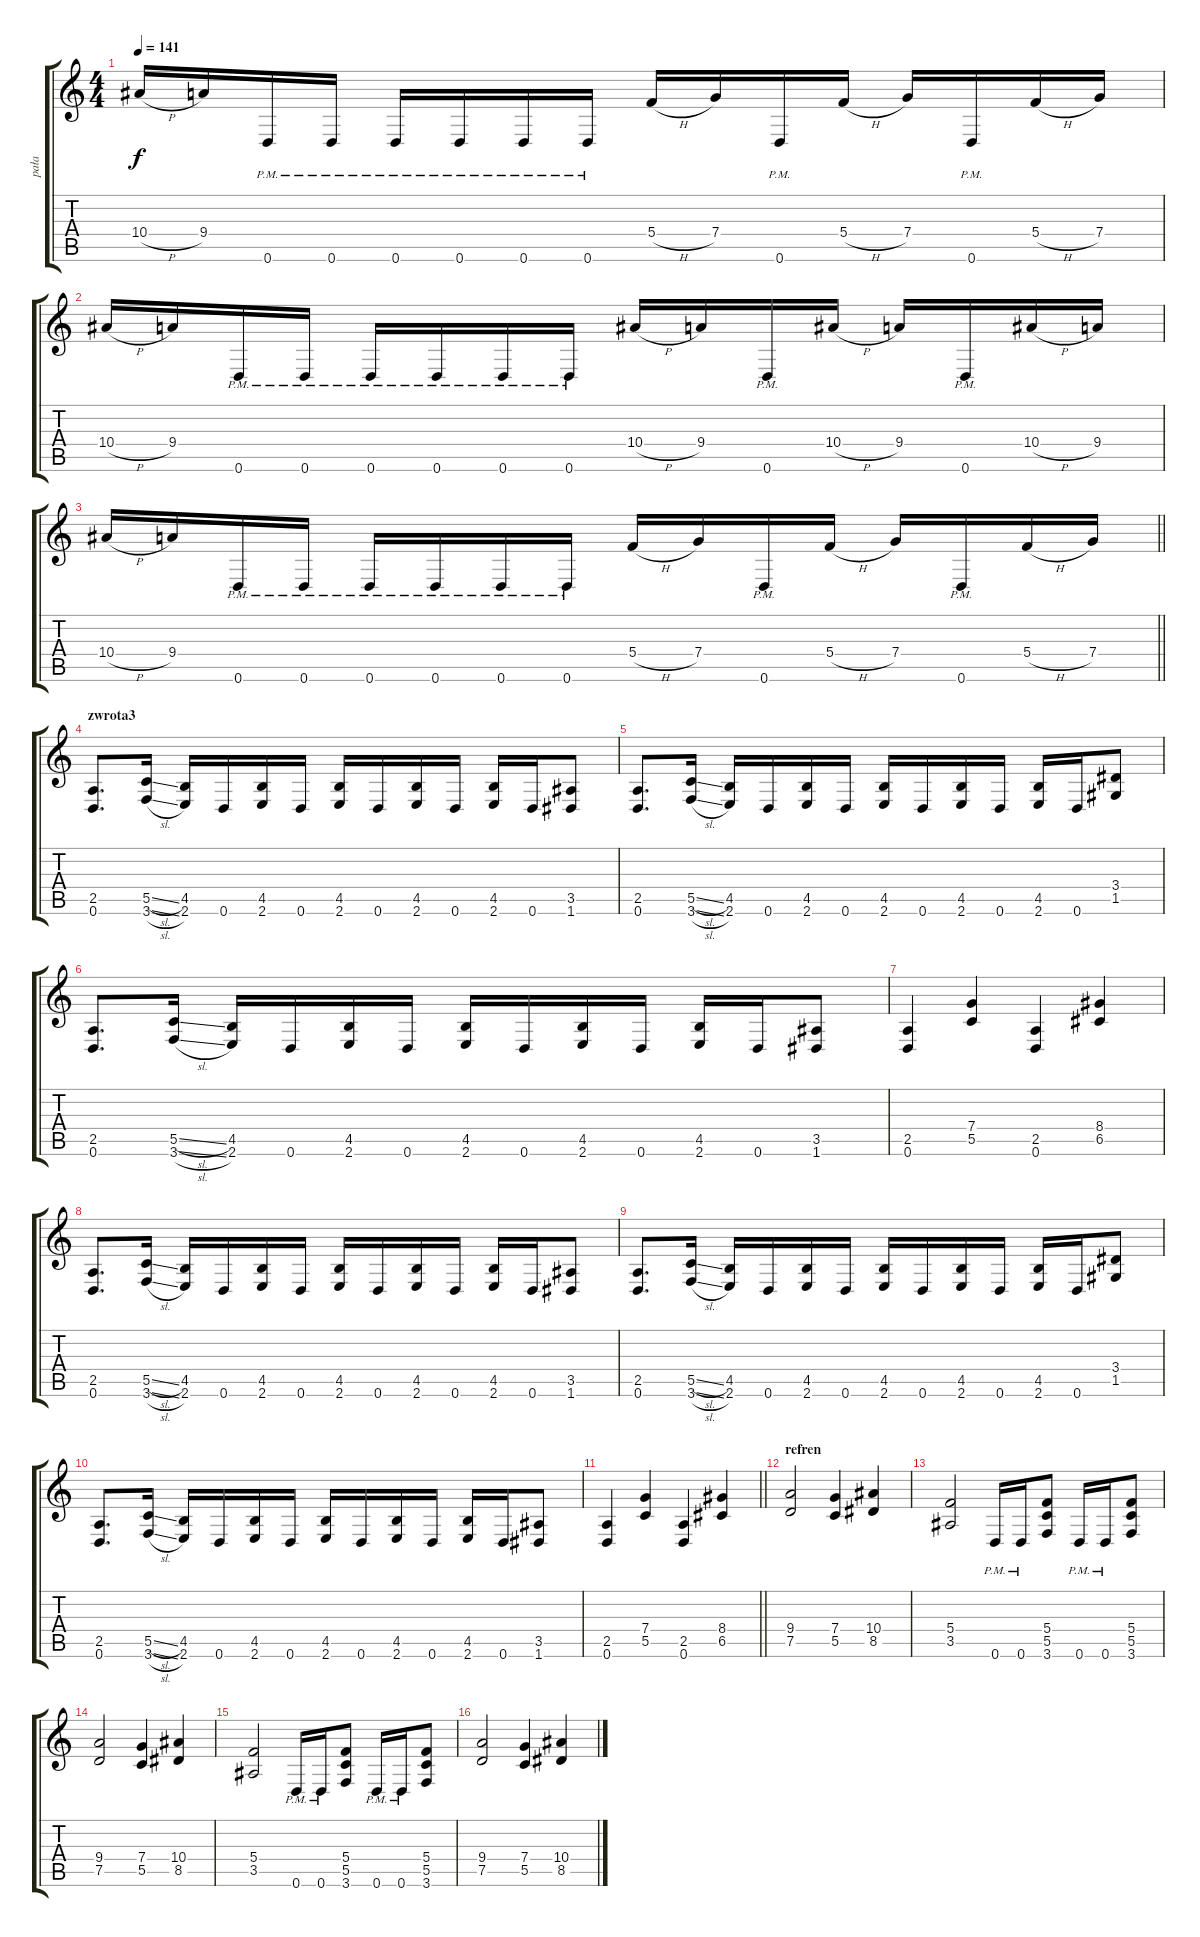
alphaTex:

\track ("pała" "pała") {instrument distortionguitar}
\staff {score tabs}
\tuning (D4 A3 F3 C3 G2 D2) {hide}
\ts (4 4)
\tempo 141
\clef g2
\ks c
10.4{h}.16{dy f} 9.4.16 0.6{pm}.16 0.6{pm}.16 0.6{pm}.16 0.6{pm}.16 0.6{pm}.16 0.6{pm}.16 5.4{h}.16 7.4.16 0.6{pm}.16 5.4{h}.16 7.4.16 0.6{pm}.16 5.4{h}.16 7.4.16 |
10.4{h}.16 9.4.16 0.6{pm}.16 0.6{pm}.16 0.6{pm}.16 0.6{pm}.16 0.6{pm}.16 0.6{pm}.16 10.4{h}.16 9.4.16 0.6{pm}.16 10.4{h}.16 9.4.16 0.6{pm}.16 10.4{h}.16 9.4.16 |
\barLineRight lightlight
10.4{h}.16 9.4.16 0.6{pm}.16 0.6{pm}.16 0.6{pm}.16 0.6{pm}.16 0.6{pm}.16 0.6{pm}.16 5.4{h}.16 7.4.16 0.6{pm}.16 5.4{h}.16 7.4.16 0.6{pm}.16 5.4{h}.16 7.4.16 |
\section ("" "zwrota3")
(2.5 0.6).8{d} (5.5{sl} 3.6{sl}).16 (4.5 2.6).16 0.6.16 (4.5 2.6).16 0.6.16 (4.5 2.6).16 0.6.16 (4.5 2.6).16 0.6.16 (4.5 2.6).16 0.6.16 (3.5 1.6).8 |
(2.5 0.6).8{d} (5.5{sl} 3.6{sl}).16 (4.5 2.6).16 0.6.16 (4.5 2.6).16 0.6.16 (4.5 2.6).16 0.6.16 (4.5 2.6).16 0.6.16 (4.5 2.6).16 0.6.16 (3.4 1.5).8 |
(2.5 0.6).8{d} (5.5{sl} 3.6{sl}).16 (4.5 2.6).16 0.6.16 (4.5 2.6).16 0.6.16 (4.5 2.6).16 0.6.16 (4.5 2.6).16 0.6.16 (4.5 2.6).16 0.6.16 (3.5 1.6).8 |
(2.5 0.6).4 (7.4 5.5).4 (2.5 0.6).4 (8.4 6.5).4 |
(2.5 0.6).8{d} (5.5{sl} 3.6{sl}).16 (4.5 2.6).16 0.6.16 (4.5 2.6).16 0.6.16 (4.5 2.6).16 0.6.16 (4.5 2.6).16 0.6.16 (4.5 2.6).16 0.6.16 (3.5 1.6).8 |
(2.5 0.6).8{d} (5.5{sl} 3.6{sl}).16 (4.5 2.6).16 0.6.16 (4.5 2.6).16 0.6.16 (4.5 2.6).16 0.6.16 (4.5 2.6).16 0.6.16 (4.5 2.6).16 0.6.16 (3.4 1.5).8 |
(2.5 0.6).8{d} (5.5{sl} 3.6{sl}).16 (4.5 2.6).16 0.6.16 (4.5 2.6).16 0.6.16 (4.5 2.6).16 0.6.16 (4.5 2.6).16 0.6.16 (4.5 2.6).16 0.6.16 (3.5 1.6).8 |
\barLineRight lightlight
(2.5 0.6).4 (7.4 5.5).4 (2.5 0.6).4 (8.4 6.5).4 |
\section ("" "refren")
(9.4 7.5).2 (7.4 5.5).4 (10.4 8.5).4 |
(5.4 3.5).2 0.6{pm}.16 0.6{pm}.16 (5.4 5.5 3.6).8 0.6{pm}.16 0.6{pm}.16 (5.4 5.5 3.6).8 |
(9.4 7.5).2 (7.4 5.5).4 (10.4 8.5).4 |
(5.4 3.5).2 0.6{pm}.16 0.6{pm}.16 (5.4 5.5 3.6).8 0.6{pm}.16 0.6{pm}.16 (5.4 5.5 3.6).8 |
(9.4 7.5).2 (7.4 5.5).4 (10.4 8.5).4
